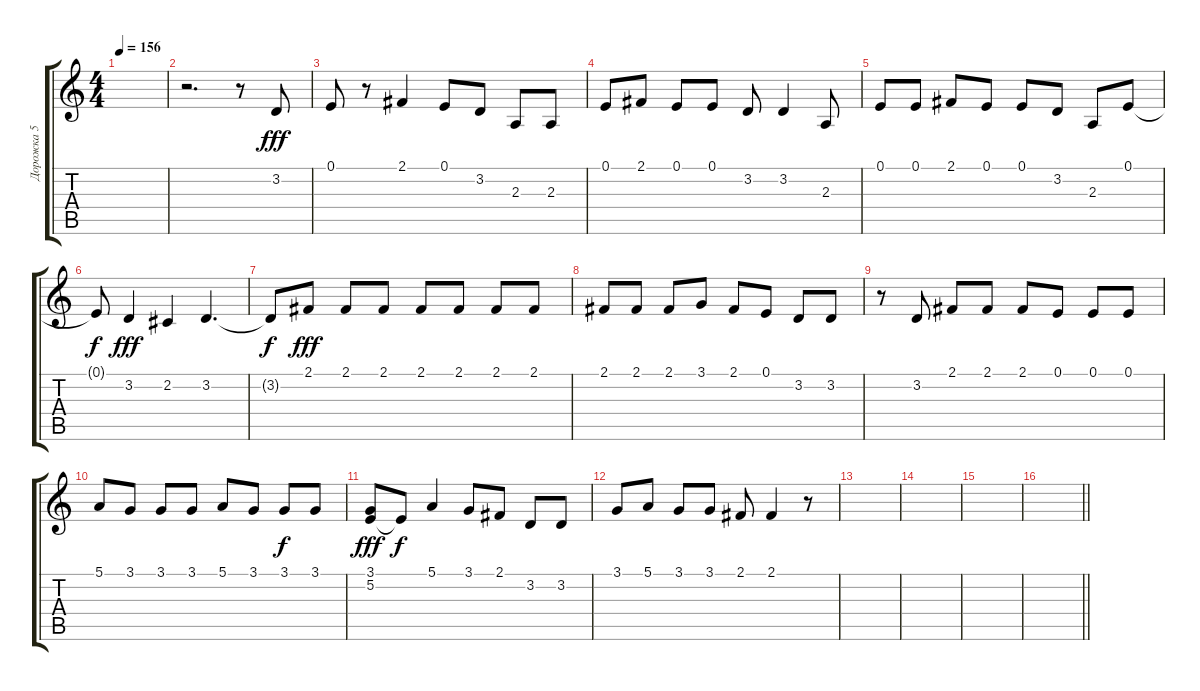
\track ("Дорожка 5" "Дорожка 5") {instrument altosax}
\staff {score tabs}
\tuning (E4 B3 G3 D3 A2 E2) {hide}
\ts (4 4)
\tempo 156
\clef g2
\ks c
|
r.2{d} r.8 3.2.8{dy fff volume 16} |
0.1.8 r.8 2.1.4 0.1.8 3.2.8 2.3.8 2.3.8 |
0.1.8 2.1.8 0.1.8 0.1.8 3.2.8 3.2.4 2.3.8 |
0.1.8 0.1.8 2.1.8 0.1.8 0.1.8 3.2.8 2.3.8 0.1.8 |
0.1{t}.8{dy f} 3.2.4{dy fff} 2.2.4 3.2.4{d} |
3.2{t}.8{dy f} 2.1.8{dy fff} 2.1.8 2.1.8 2.1.8 2.1.8 2.1.8 2.1.8 |
2.1.8 2.1.8 2.1.8 3.1.8 2.1.8 0.1.8 3.2.8 3.2.8 |
r.8 3.2.8 2.1.8 2.1.8 2.1.8 0.1.8 0.1.8 0.1.8 |
5.1.8 3.1.8 3.1.8 3.1.8 5.1.8 3.1.8 3.1.8{dy f} 3.1.8 |
(3.1 5.2).8{dy fff} 5.2{t}.8{dy f} 5.1.4 3.1.8 2.1.8 3.2.8 3.2.8 |
3.1.8 5.1.8 3.1.8 3.1.8 2.1.8 2.1.4 r.8 |
|
|
|
\barLineRight lightlight
